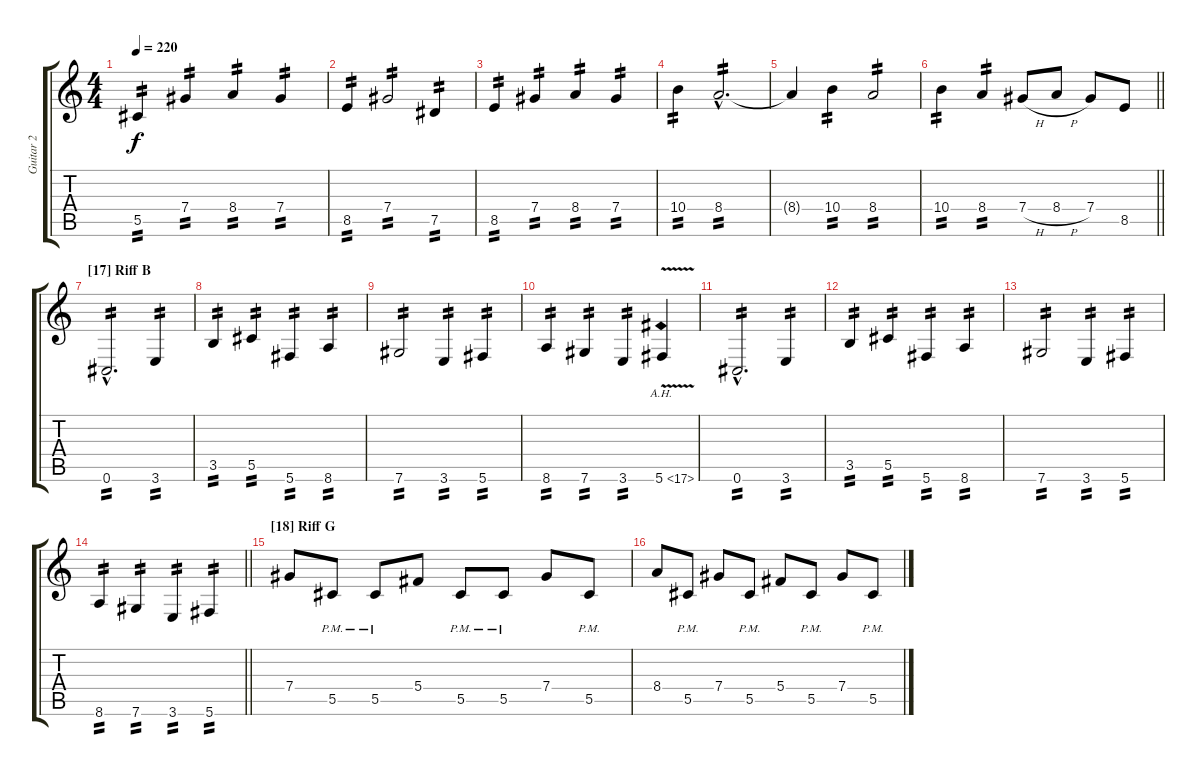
\track ("Guitar 2" "Guitar 2") {instrument distortionguitar}
\staff {score tabs}
\tuning (Eb4 Bb3 Gb3 Db3 Ab2 Db2) {hide}
\ts (4 4)
\tempo 220
\clef g2
\ks c
5.5.4{tp 2 dy f} 7.4.4{tp 2} 8.4.4{tp 2} 7.4.4{tp 2} |
8.5.4{tp 2} 7.4.2{tp 2} 7.5.4{tp 2} |
8.5.4{tp 2} 7.4.4{tp 2} 8.4.4{tp 2} 7.4.4{tp 2} |
10.4.4{tp 2} 8.4{hac}.2{d tp 2} |
8.4{t}.4 10.4.4{tp 2} 8.4.2{tp 2} |
\barLineRight lightlight
10.4.4{tp 2} 8.4.4{tp 2} 7.4{h}.8 8.4{h}.8 7.4.8 8.5.8 |
\section ("" "[17] Riff B")
0.6{hac}.2{d tp 2} 3.6.4{tp 2} |
3.5.4{tp 2} 5.5.4{tp 2} 5.6.4{tp 2} 8.6.4{tp 2} |
7.6.2{tp 2} 3.6.4{tp 2} 5.6.4{tp 2} |
8.6.4{tp 2} 7.6.4{tp 2} 3.6.4{tp 2} 5.6{ah 12 v}.4 |
0.6{hac}.2{d tp 2} 3.6.4{tp 2} |
3.5.4{tp 2} 5.5.4{tp 2} 5.6.4{tp 2} 8.6.4{tp 2} |
7.6.2{tp 2} 3.6.4{tp 2} 5.6.4{tp 2} |
\barLineRight lightlight
8.6.4{tp 2} 7.6.4{tp 2} 3.6.4{tp 2} 5.6.4{tp 2} |
\section ("" "[18] Riff G")
7.4.8 5.5{pm}.8 5.5{pm}.8 5.4.8 5.5{pm}.8 5.5{pm}.8 7.4.8 5.5{pm}.8 |
8.4.8 5.5{pm}.8 7.4.8 5.5{pm}.8 5.4.8 5.5{pm}.8 7.4.8 5.5{pm}.8
